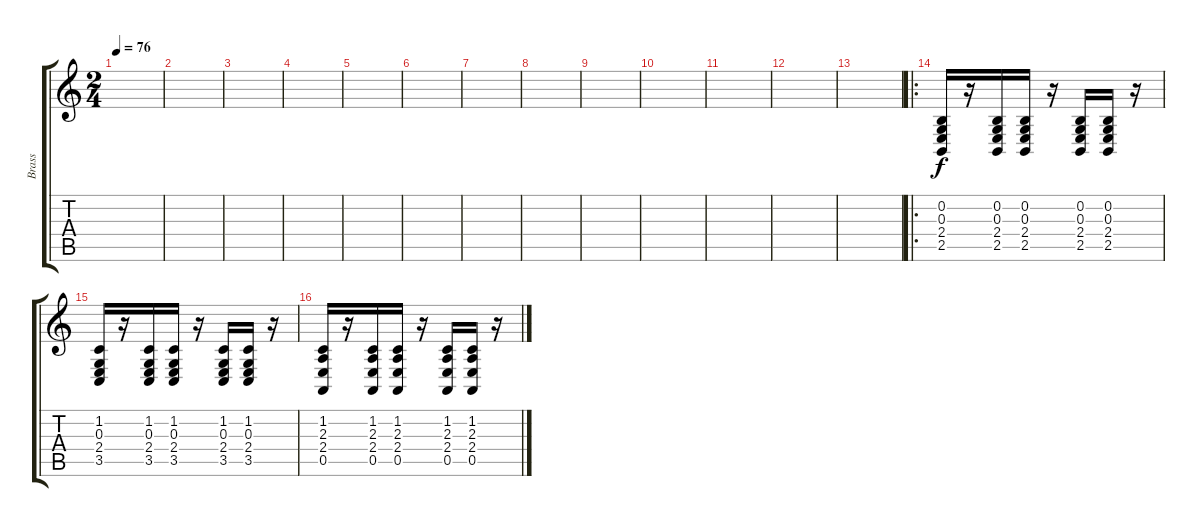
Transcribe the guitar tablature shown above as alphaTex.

\track ("Brass" "Brass") {instrument synthbrass1}
\staff {score tabs}
\tuning (E4 B3 G3 D3 A2 E2) {hide}
\ts (2 4)
\tempo 76
\clef g2
\ks c
|
|
|
|
|
|
|
|
|
|
|
|
|
\ro
(0.2 0.3 2.4 2.5).16 r.16 (0.2 0.3 2.4 2.5).16 (0.2 0.3 2.4 2.5).16 r.16 (0.2 0.3 2.4 2.5).16 (0.2 0.3 2.4 2.5).16 r.16 |
(1.2 0.3 2.4 3.5).16 r.16 (1.2 0.3 2.4 3.5).16 (1.2 0.3 2.4 3.5).16 r.16 (1.2 0.3 2.4 3.5).16 (1.2 0.3 2.4 3.5).16 r.16 |
(1.2 2.3 2.4 0.5).16 r.16 (1.2 2.3 2.4 0.5).16 (1.2 2.3 2.4 0.5).16 r.16 (1.2 2.3 2.4 0.5).16 (1.2 2.3 2.4 0.5).16 r.16
